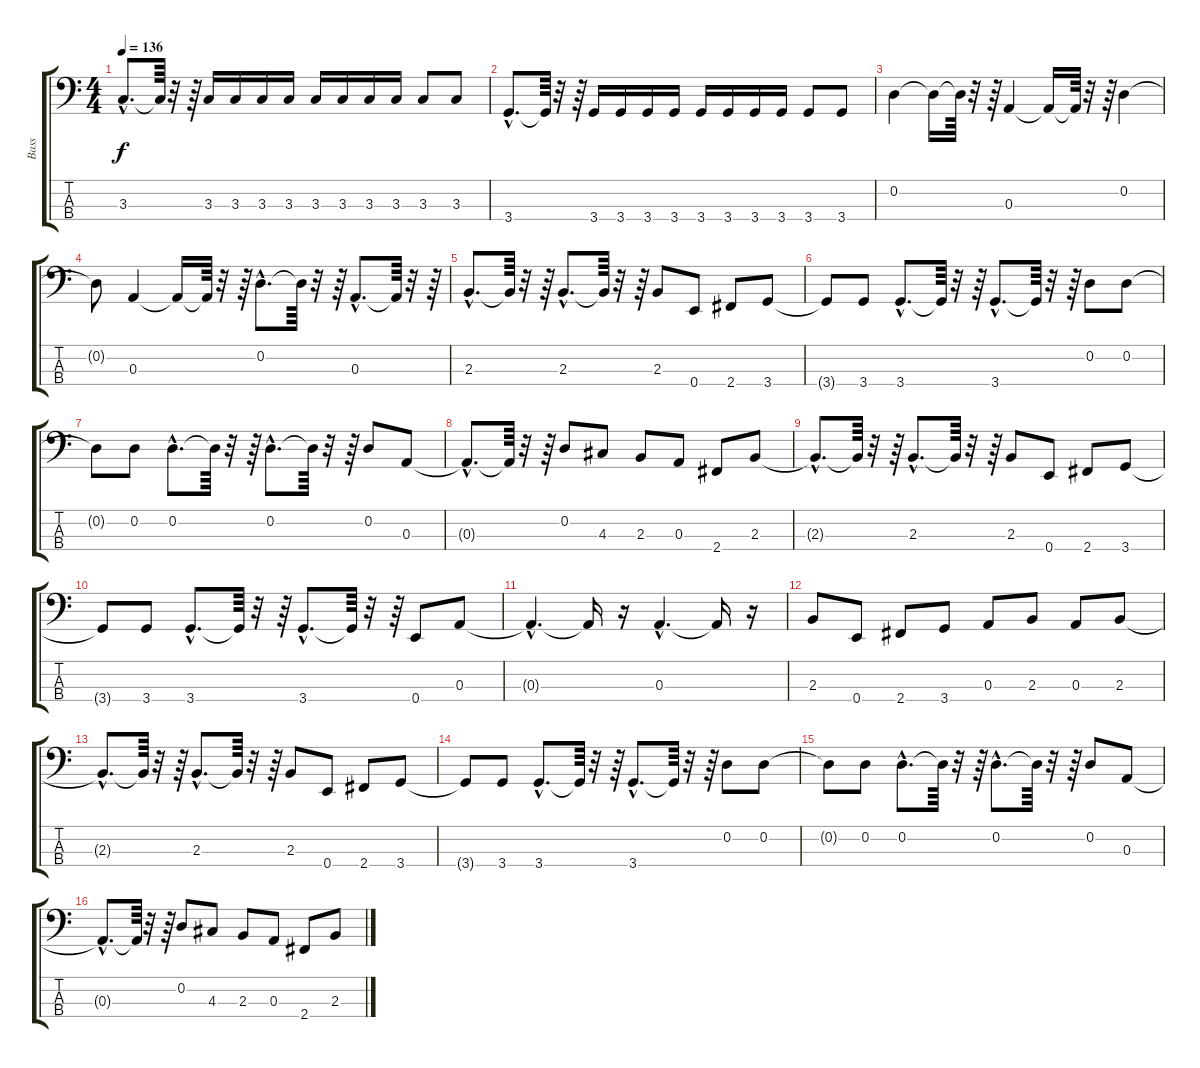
\track ("Bass" "Bass") {instrument electricbassfinger}
\staff {score tabs}
\tuning (G2 D2 A1 E1) {hide}
\ts (4 4)
\tempo 136
\clef f4
\ks c
3.3{hac}.8{d dy f} 3.3{t}.64 r.32 r.64 3.3.16 3.3.16 3.3.16 3.3.16 3.3.16 3.3.16 3.3.16 3.3.16 3.3.8 3.3.8 |
3.4{hac}.8{d} 3.4{t}.64 r.32 r.64 3.4.16 3.4.16 3.4.16 3.4.16 3.4.16 3.4.16 3.4.16 3.4.16 3.4.8 3.4.8 |
0.2.4 0.2{t}.16 0.2{t}.64 r.32 r.64 0.3.4 0.3{t}.16 0.3{t}.64 r.32 r.64 0.2.4 |
0.2{t}.8 0.3.4 0.3{t}.16 0.3{t}.64 r.32 r.64 0.2{hac}.8{d} 0.2{t}.64 r.32 r.64 0.3{hac}.8{d} 0.3{t}.64 r.32 r.64 |
2.3{hac}.8{d} 2.3{t}.64 r.32 r.64 2.3{hac}.8{d} 2.3{t}.64 r.32 r.64 2.3.8 0.4.8 2.4.8 3.4.8 |
3.4{t}.8 3.4.8 3.4{hac}.8{d} 3.4{t}.64 r.32 r.64 3.4{hac}.8{d} 3.4{t}.64 r.32 r.64 0.2.8 0.2.8 |
0.2{t}.8 0.2.8 0.2{hac}.8{d} 0.2{t}.64 r.32 r.64 0.2{hac}.8{d} 0.2{t}.64 r.32 r.64 0.2.8 0.3.8 |
0.3{hac t}.8{d} 0.3{t}.64 r.32 r.64 0.2.8 4.3.8 2.3.8 0.3.8 2.4.8 2.3.8 |
2.3{hac t}.8{d} 2.3{t}.64 r.32 r.64 2.3{hac}.8{d} 2.3{t}.64 r.32 r.64 2.3.8 0.4.8 2.4.8 3.4.8 |
3.4{t}.8 3.4.8 3.4{hac}.8{d} 3.4{t}.64 r.32 r.64 3.4{hac}.8{d} 3.4{t}.64 r.32 r.64 0.4.8 0.3.8 |
0.3{hac t}.4{d} 0.3{t}.16 r.16 0.3{hac}.4{d} 0.3{t}.16 r.16 |
2.3.8 0.4.8 2.4.8 3.4.8 0.3.8 2.3.8 0.3.8 2.3.8 |
2.3{hac t}.8{d} 2.3{t}.64 r.32 r.64 2.3{hac}.8{d} 2.3{t}.64 r.32 r.64 2.3.8 0.4.8 2.4.8 3.4.8 |
3.4{t}.8 3.4.8 3.4{hac}.8{d} 3.4{t}.64 r.32 r.64 3.4{hac}.8{d} 3.4{t}.64 r.32 r.64 0.2.8 0.2.8 |
0.2{t}.8 0.2.8 0.2{hac}.8{d} 0.2{t}.64 r.32 r.64 0.2{hac}.8{d} 0.2{t}.64 r.32 r.64 0.2.8 0.3.8 |
0.3{hac t}.8{d} 0.3{t}.64 r.32 r.64 0.2.8 4.3.8 2.3.8 0.3.8 2.4.8 2.3.8
